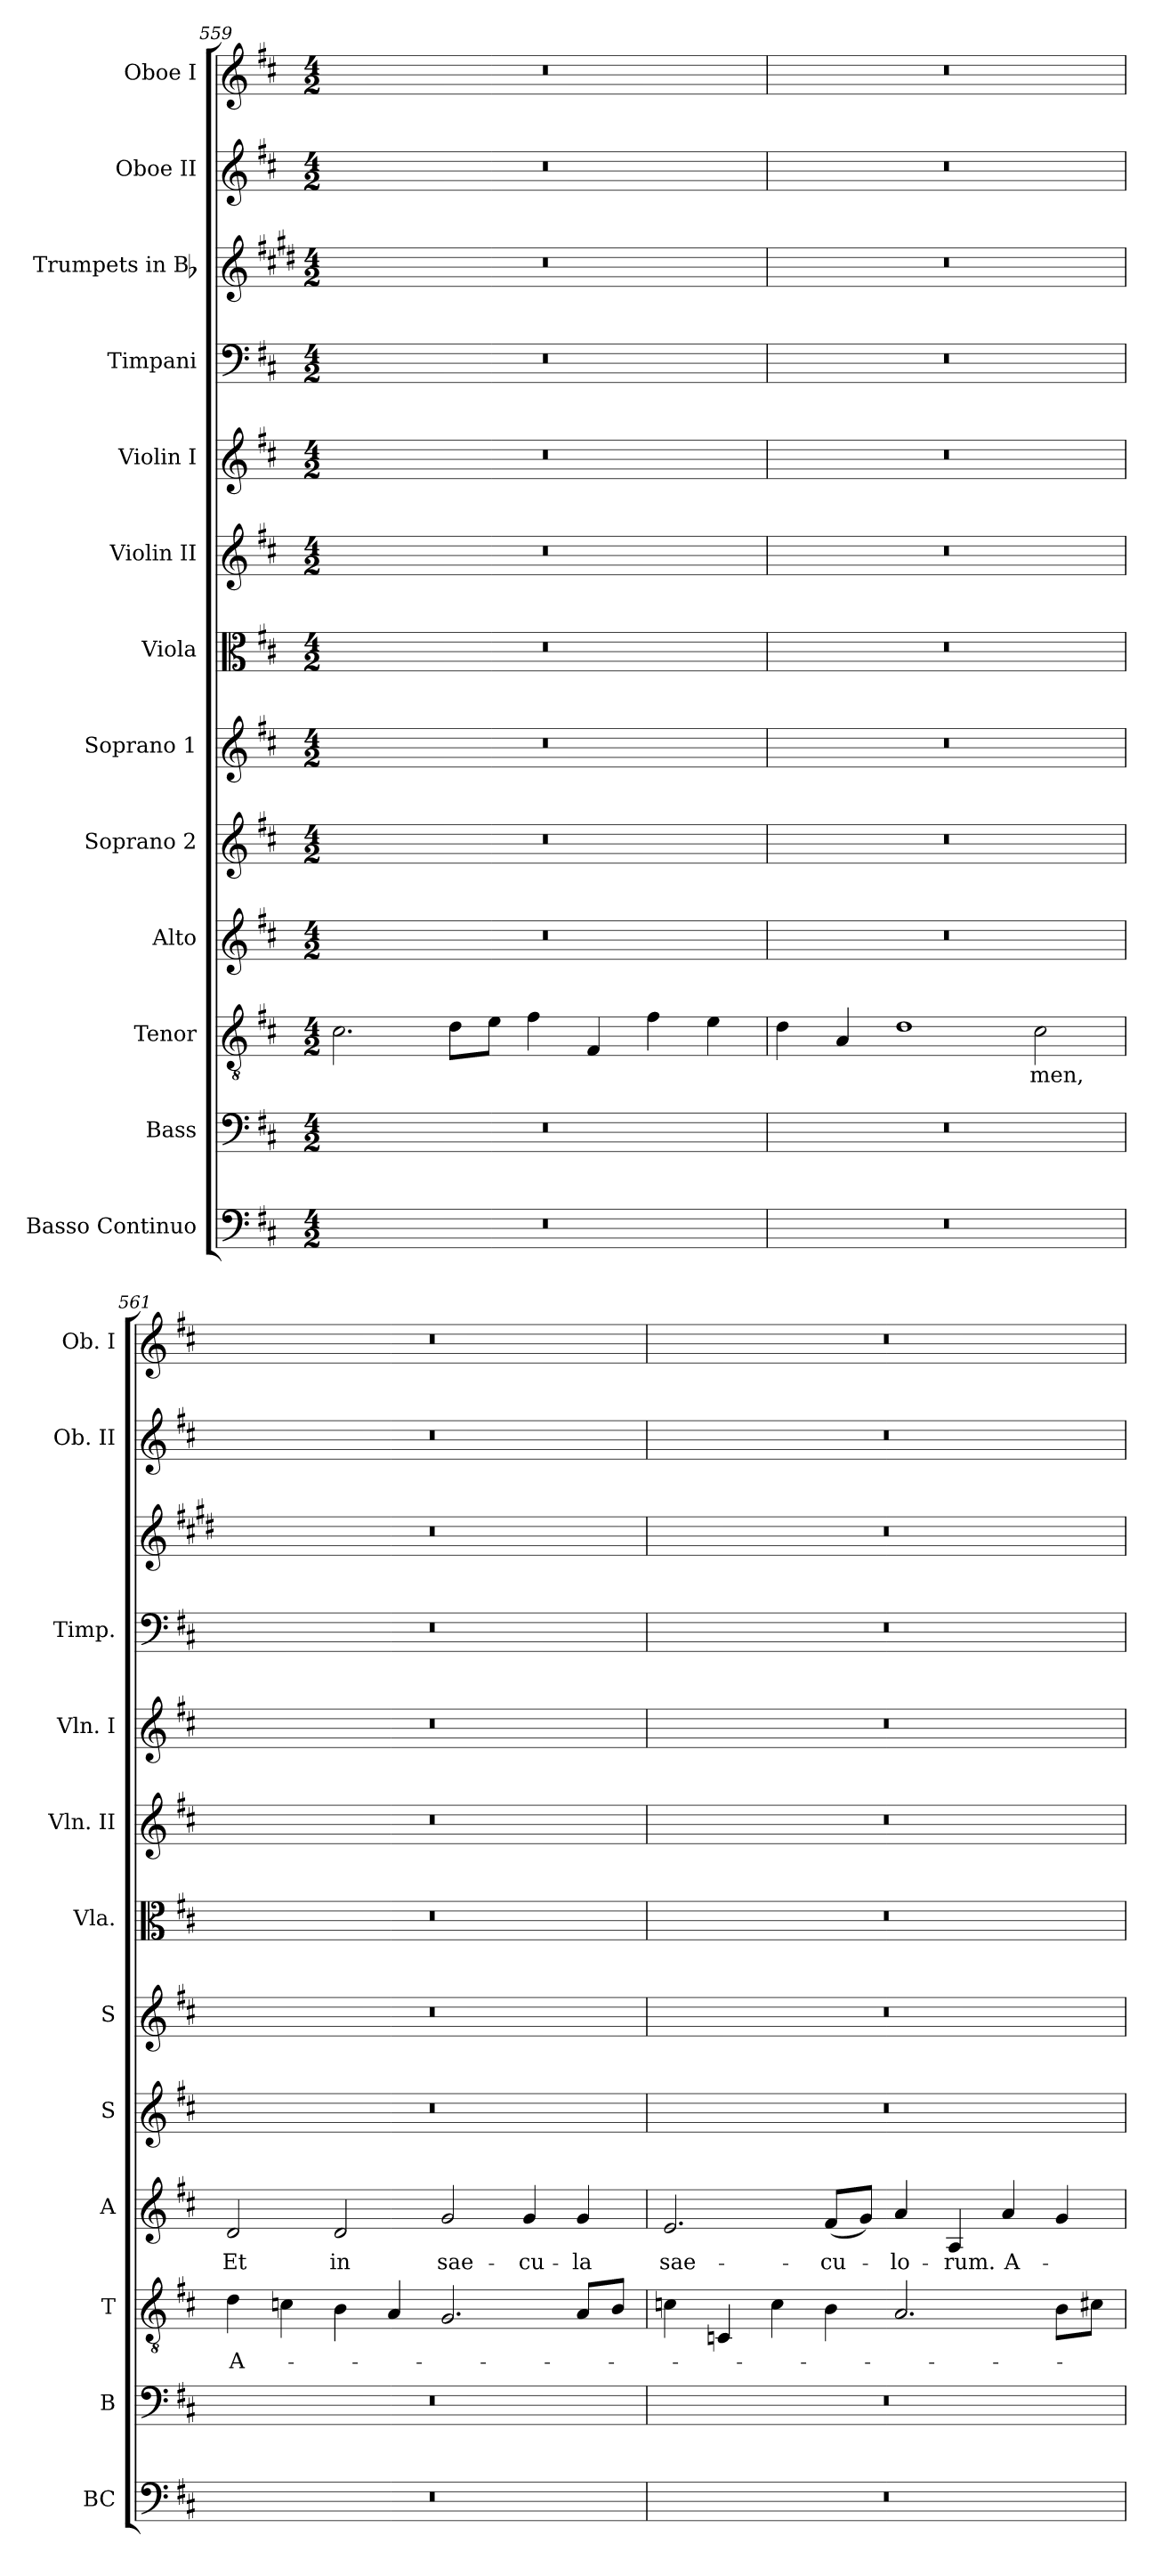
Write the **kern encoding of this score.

**kern	**kern	**kern	**text	**kern	**text	**kern	**kern	**kern	**kern	**kern	**kern	**kern	**kern	**kern
*part13	*part12	*part11	*part11	*part10	*part10	*part9	*part8	*part7	*part6	*part5	*part4	*part3	*part2	*part1
*staff13	*staff12	*staff11	*staff11	*staff10	*staff10	*staff9	*staff8	*staff7	*staff6	*staff5	*staff4	*staff3	*staff2	*staff1
*I"Basso Continuo	*I"Bass	*I"Tenor	*	*I"Alto	*	*I"Soprano 2	*I"Soprano 1	*I"Viola	*I"Violin II	*I"Violin I	*I"Timpani	*I"Trumpets in Bb	*I"Oboe II	*I"Oboe I
*I'BC	*I'B	*I'T	*	*I'A	*	*I'S	*I'S	*I'Vla.	*I'Vln. II	*I'Vln. I	*I'Timp.	*	*I'Ob. II	*I'Ob. I
*clefF4	*clefF4	*clefGv2	*	*clefG2	*	*clefG2	*clefG2	*clefC3	*clefG2	*clefG2	*clefF4	*clefG2	*clefG2	*clefG2
*	*	*	*	*	*	*	*	*	*	*	*	*ITrd1c2	*	*
*k[f#c#]	*k[f#c#]	*k[f#c#]	*	*k[f#c#]	*	*k[f#c#]	*k[f#c#]	*k[f#c#]	*k[f#c#]	*k[f#c#]	*k[f#c#]	*k[f#c#]	*k[f#c#]	*k[f#c#]
*D:	*D:	*D:	*	*D:	*	*D:	*D:	*D:	*D:	*D:	*D:	*D:	*D:	*D:
*M4/2	*M4/2	*M4/2	*	*M4/2	*	*M4/2	*M4/2	*M4/2	*M4/2	*M4/2	*M4/2	*M4/2	*M4/2	*M4/2
=559	=559	=559	=559	=559	=559	=559	=559	=559	=559	=559	=559	=559	=559	=559
0r	0r	2.c#\	.	0r	.	0r	0r	0r	0r	0r	0r	0r	0r	0r
.	.	8d\L	.	.	.	.	.	.	.	.	.	.	.	.
.	.	8e\J	.	.	.	.	.	.	.	.	.	.	.	.
.	.	4f#\	.	.	.	.	.	.	.	.	.	.	.	.
.	.	4F#/	.	.	.	.	.	.	.	.	.	.	.	.
.	.	4f#\	.	.	.	.	.	.	.	.	.	.	.	.
.	.	4e\	.	.	.	.	.	.	.	.	.	.	.	.
!!LO:PB:g=z
=560	=560	=560	=560	=560	=560	=560	=560	=560	=560	=560	=560	=560	=560	=560
0r	0r	4d\	.	0r	.	0r	0r	0r	0r	0r	0r	0r	0r	0r
.	.	4A/	.	.	.	.	.	.	.	.	.	.	.	.
.	.	1d	.	.	.	.	.	.	.	.	.	.	.	.
!	!	!	!LO:LY:b	!	!	!	!	!	!	!	!	!	!	!
.	.	2c#\	-men,	.	.	.	.	.	.	.	.	.	.	.
!!LO:PB:g=z
=561	=561	=561	=561	=561	=561	=561	=561	=561	=561	=561	=561	=561	=561	=561
!	!	!	!LO:LY:b	!	!LO:LY:b	!	!	!	!	!	!	!	!	!
0r	0r	4d\	A-	2d/	Et	0r	0r	0r	0r	0r	0r	0r	0r	0r
.	.	4cn\	.	.	.	.	.	.	.	.	.	.	.	.
!	!	!	!	!	!LO:LY:b	!	!	!	!	!	!	!	!	!
.	.	4B\	.	2d/	in	.	.	.	.	.	.	.	.	.
.	.	4A/	.	.	.	.	.	.	.	.	.	.	.	.
!	!	!	!	!	!LO:LY:b	!	!	!	!	!	!	!	!	!
.	.	2.G/	.	2g/	sae-	.	.	.	.	.	.	.	.	.
!	!	!	!	!	!LO:LY:b	!	!	!	!	!	!	!	!	!
.	.	.	.	4g/	-cu-	.	.	.	.	.	.	.	.	.
!	!	!	!	!	!LO:LY:b	!	!	!	!	!	!	!	!	!
.	.	8A/L	.	4g/	-la	.	.	.	.	.	.	.	.	.
.	.	8B/J	.	.	.	.	.	.	.	.	.	.	.	.
=562	=562	=562	=562	=562	=562	=562	=562	=562	=562	=562	=562	=562	=562	=562
!	!	!	!	!	!LO:LY:b	!	!	!	!	!	!	!	!	!
0r	0r	4cn\	.	2.e/	sae-	0r	0r	0r	0r	0r	0r	0r	0r	0r
.	.	4Cn/	.	.	.	.	.	.	.	.	.	.	.	.
.	.	4c\	.	.	.	.	.	.	.	.	.	.	.	.
!	!	!	!	!	!LO:LY:b	!	!	!	!	!	!	!	!	!
.	.	4B\	.	(<8f#/L	-cu-	.	.	.	.	.	.	.	.	.
.	.	.	.	8g/J)	.	.	.	.	.	.	.	.	.	.
!	!	!	!	!	!LO:LY:b	!	!	!	!	!	!	!	!	!
.	.	2.A/	.	4a/	-lo-	.	.	.	.	.	.	.	.	.
!	!	!	!	!	!LO:LY:b	!	!	!	!	!	!	!	!	!
.	.	.	.	4A/	-rum.	.	.	.	.	.	.	.	.	.
!	!	!	!	!	!LO:LY:b	!	!	!	!	!	!	!	!	!
.	.	.	.	4a/	A-	.	.	.	.	.	.	.	.	.
.	.	8B\L	.	4g/	.	.	.	.	.	.	.	.	.	.
.	.	8c#X\J	.	.	.	.	.	.	.	.	.	.	.	.
=	=	=	=	=	=	=	=	=	=	=	=	=	=	=
*-	*-	*-	*-	*-	*-	*-	*-	*-	*-	*-	*-	*-	*-	*-
